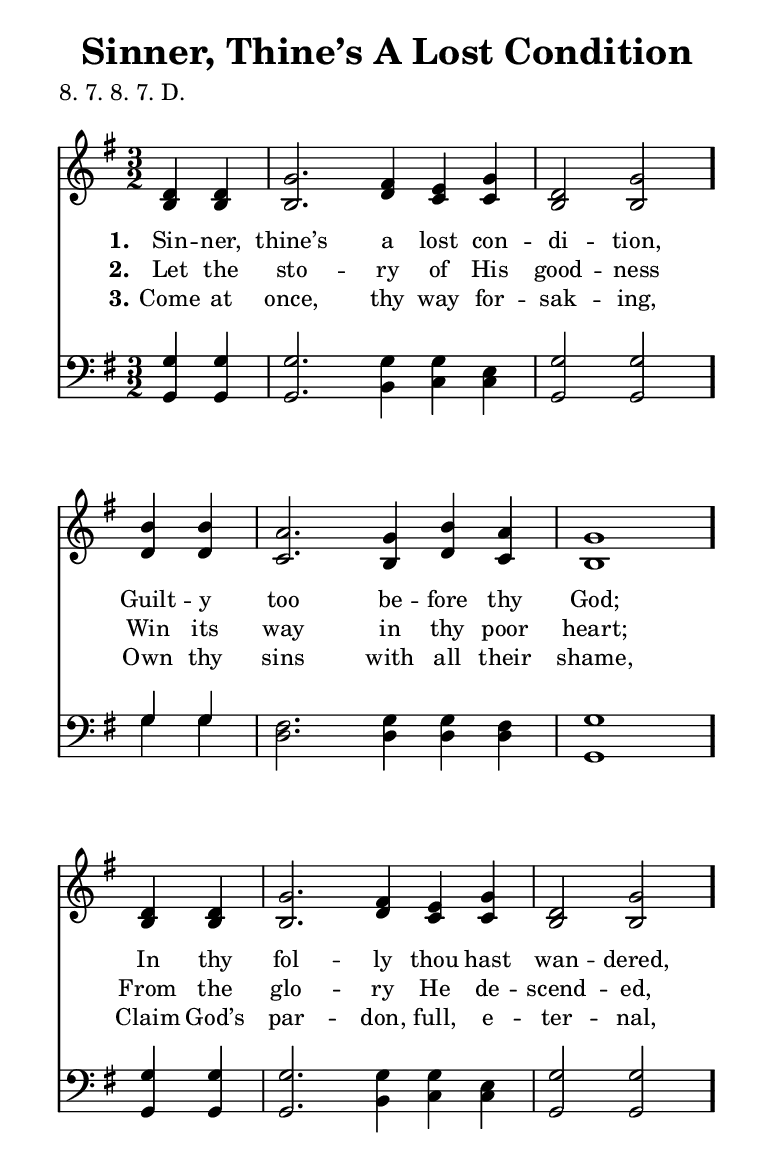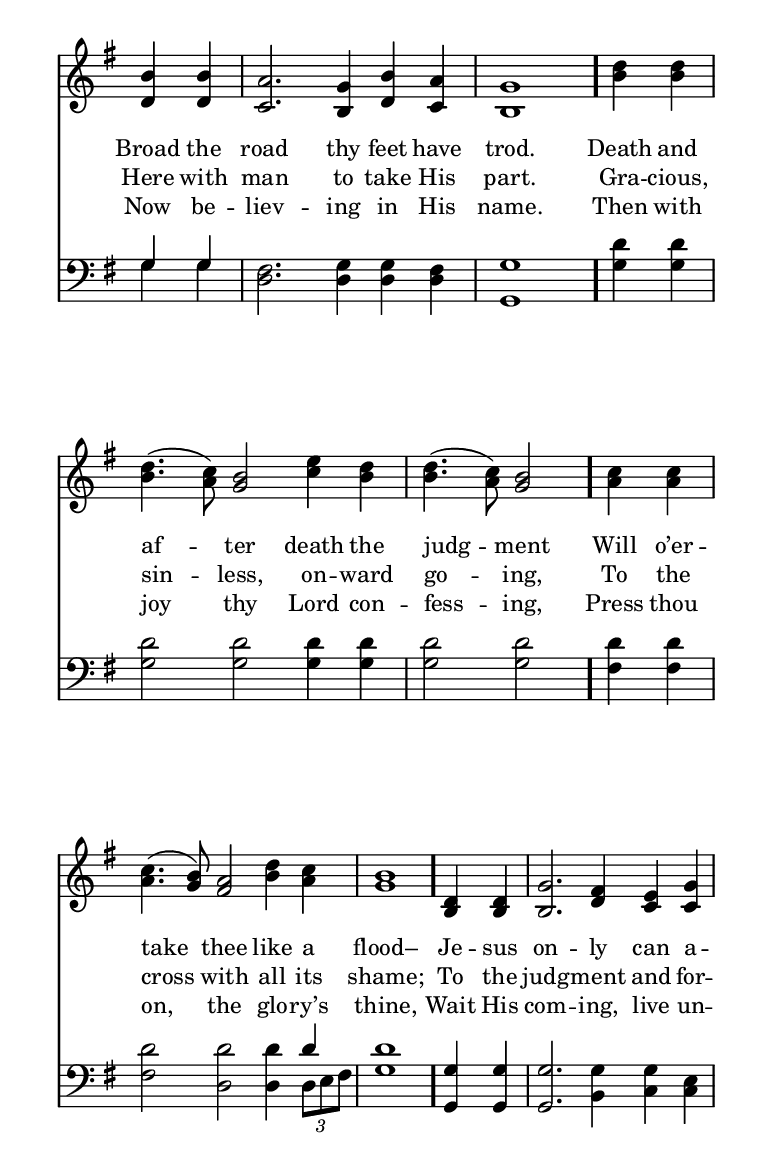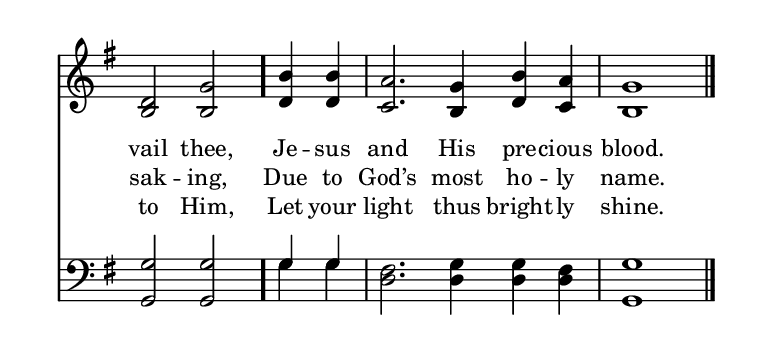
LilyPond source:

\include "common/global.ily"
\paper {
  \include "common/paper.ily"
}

\header{
  %gospel
  hymnnumber = "117"
  title = "Sinner, Thine’s A Lost Condition"
  tunename = "Brooklyn"
  meter = "8. 7. 8. 7. D."
  poet = ""
  composer = ""
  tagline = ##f
}

% for fermata in MIDI
ta = { \tempo 2=80 }
tb = { \tempo 2=40 }

patternAA = { c4 c4 | c2.      c4 c4 c4                       | c2 c2 }
patternAB = { c4 c4 | c2.      c4 c4 c4                       | c1    }

patternBA = { c4 c4 | c4.( c8) c2 c4 c4                       | c4.( c8) c2 }
patternBB = { c4 c4 | c4.( c8) c2 c4 c4                       | c1          }
patternBC = { c4 c4 | c2       c2 c4 c4                       | c2       c2 }
patternBD = { c4 c4 | c2       c2 c4 c4                       | c1          }
patternBE = { c4 c4 | c2       c2 c4 \tuplet 3/2 { c8[ c8 c8] } | c1        } % original has quarters in triplet instead of eighths

global = {
  \include "common/overrides.ily"
  \override Staff.TimeSignature.style = #'numbered
  \time 3/2
  \override Score.MetronomeMark.transparent = ##t % hide all fermata changes too
  \ta
  \key g \major
  \partial 2
  \autoBeamOff
}

notesSoprano = {
\global
\relative c' {

  \changePitch \patternAA { d d | g fis e g | d g }
  \changePitch \patternAB { b b | a g b a | g } \eogbreak
  \changePitch \patternAA { d d | g fis e g | d g }
  \changePitch \patternAB { b b | a g b a | g } \eogbreak

  \changePitch \patternBA { d' d | d c b e d | d c b }
  \changePitch \patternBB { c c | c b a d c | b } \eogbreak
  \changePitch \patternAA { d, d | g fis e g | d g }
  \changePitch \patternAB { b b | a g b a | g } \eogbreak

  \bar "|."

}
}

notesAlto = {
\global
\relative e' {

  \changePitch \patternAA { b b | b d c c | b b }
  \changePitch \patternAB { d d | c b d c | b }
  \changePitch \patternAA { b b | b d c c | b b }
  \changePitch \patternAB { d d | c b d c | b }

  \changePitch \patternBA { b' b | b a g c b | b a g }
  \changePitch \patternBB { a a | a g fis b a | g }
  \changePitch \patternAA { b, b | b d c c | b b }
  \changePitch \patternAB { d d | c b d c | b }

}
}

notesTenor = {
\global
\relative a {

  \changePitch \patternAA { g g | g g g e | g g }
  \changePitch \patternAB { g g | fis g g fis | g }
  \changePitch \patternAA { g g | g g g e | g g }
  \changePitch \patternAB { g g | fis g g fis | g }

  \changePitch \patternBC { d' d | d d d d | d d }
  \changePitch \patternBD { d d | d d d d | d }
  \changePitch \patternAA { g, g | g g g e | g g }
  \changePitch \patternAB { g g | fis g g fis | g }

}
}

notesBass = {
\global
\relative f, {

  \changePitch \patternAA { g g | g b c c | g g }
  \changePitch \patternAB { g' g | d d d d | g, }
  \changePitch \patternAA { g g | g b c c | g g }
  \changePitch \patternAB { g' g | d d d d | g, }

  \changePitch \patternBC { g' g | g g g g | g g }
  \changePitch \patternBE { fis fis | fis d d d e fis | g }
  \changePitch \patternAA { g, g | g b c c | g g }
  \changePitch \patternAB { g' g | d d d d | g, }

}
}

wordsA = \lyricmode {
\set stanza = "1."

Sin -- ner, thine’s a lost con -- di -- tion, \bar "."
Guilt -- y too be -- fore thy God; \bar "."
In thy fol -- ly thou hast wan -- dered, \bar "." % original has "has" for "hast"
Broad the road thy feet have trod. \bar "."
Death and af -- ter death the judg -- ment \bar "."
Will o’er -- take thee like a flood– \bar "."
Je -- sus on -- ly can a -- vail thee, \bar "."
Je -- sus and His pre -- cious blood. \bar "."

}

wordsB = \lyricmode {
\set stanza = "2."

Let the sto -- ry of His good -- ness
Win its way in thy poor heart;
From the glo -- ry He de -- scend -- ed,
Here with man to take His part.
Gra -- cious, sin -- less, on -- ward go -- ing,
To the cross with all its shame;
To the judg -- ment and for -- sak -- ing,
Due to God’s most ho -- ly name.

}

wordsC = \lyricmode {
\set stanza = "3."

Come at once, thy way for -- sak -- ing,
Own thy sins with all their shame,
Claim God’s par -- don, full, e -- ter -- nal,
Now be -- liev -- ing in His name.
Then with joy thy Lord con -- fess -- ing,
Press thou on, the glo -- ry’s thine,
Wait His com -- ing, live un -- to Him,
Let your light thus bright -- ly shine. % original has "your" but why does the number change (from "thy") ?

}

\score {
  \context ChoirStaff <<
    \context Staff = upper <<
      \set Staff.autoBeaming = ##f
      \set ChoirStaff.systemStartDelimiter = #'SystemStartBar
      \set ChoirStaff.printPartCombineTexts = ##f
      \partcombine #'(2 . 9) \notesSoprano \notesAlto
      \context NullVoice = sopranos { \voiceOne << \notesSoprano >> }
      \context NullVoice = altos { \voiceTwo << \notesAlto >> }
      \context Lyrics = one   \lyricsto sopranos \wordsA
      \context Lyrics = two   \lyricsto sopranos \wordsB
      \context Lyrics = three \lyricsto sopranos \wordsC
    >>
    \context Staff = men <<
      \set Staff.autoBeaming = ##f
      \clef bass
      \set ChoirStaff.printPartCombineTexts = ##f
      \partcombine #'(2 . 9) \notesTenor \notesBass
      \context NullVoice = tenors { \voiceOne << \notesTenor >> }
      \context NullVoice = basses { \voiceTwo << \notesBass >> }
    >>
  >>
  \layout {
    \include "common/layout.ily"
  }
  \midi{
    \include "common/midi.ily"
  }
}

\version "2.19.49"  % necessary for upgrading to future LilyPond versions.

% vi:set et ts=2 sw=2 ai nocindent syntax=lilypond:
